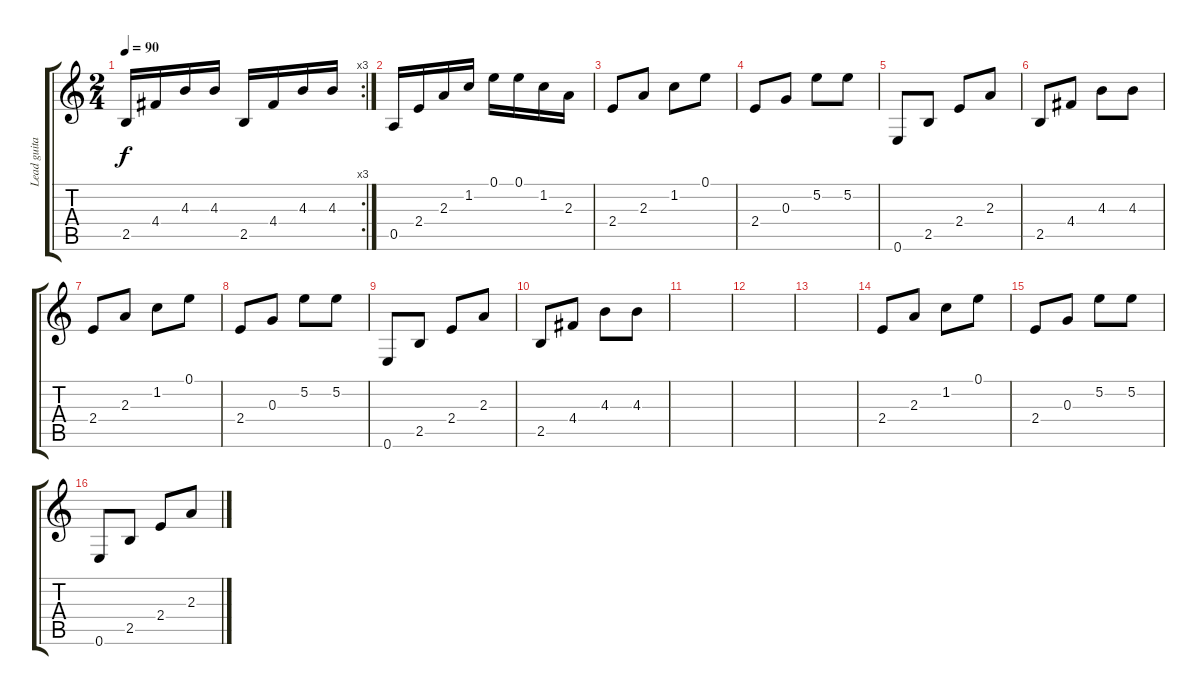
\track ("Lead guitar" "Lead guita") {instrument acousticguitarsteel}
\staff {score tabs}
\tuning (E4 B3 G3 D3 A2 E2) {hide}
\rc 3
\ts (2 4)
\tempo 90
\clef g2
\ks c
2.5.16{dy f} 4.4.16 4.3.16 4.3.16 2.5.16 4.4.16 4.3.16 4.3.16 |
0.5.16 2.4.16 2.3.16 1.2.16 0.1.16 0.1.16 1.2.16 2.3.16 |
2.4.8 2.3.8 1.2.8 0.1.8 |
2.4.8 0.3.8 5.2.8 5.2.8 |
0.6.8 2.5.8 2.4.8 2.3.8 |
2.5.8 4.4.8 4.3.8 4.3.8 |
2.4.8 2.3.8 1.2.8 0.1.8 |
2.4.8 0.3.8 5.2.8 5.2.8 |
0.6.8 2.5.8 2.4.8 2.3.8 |
2.5.8 4.4.8 4.3.8 4.3.8 |
|
|
|
2.4.8 2.3.8 1.2.8 0.1.8 |
2.4.8 0.3.8 5.2.8 5.2.8 |
0.6.8 2.5.8 2.4.8 2.3.8
